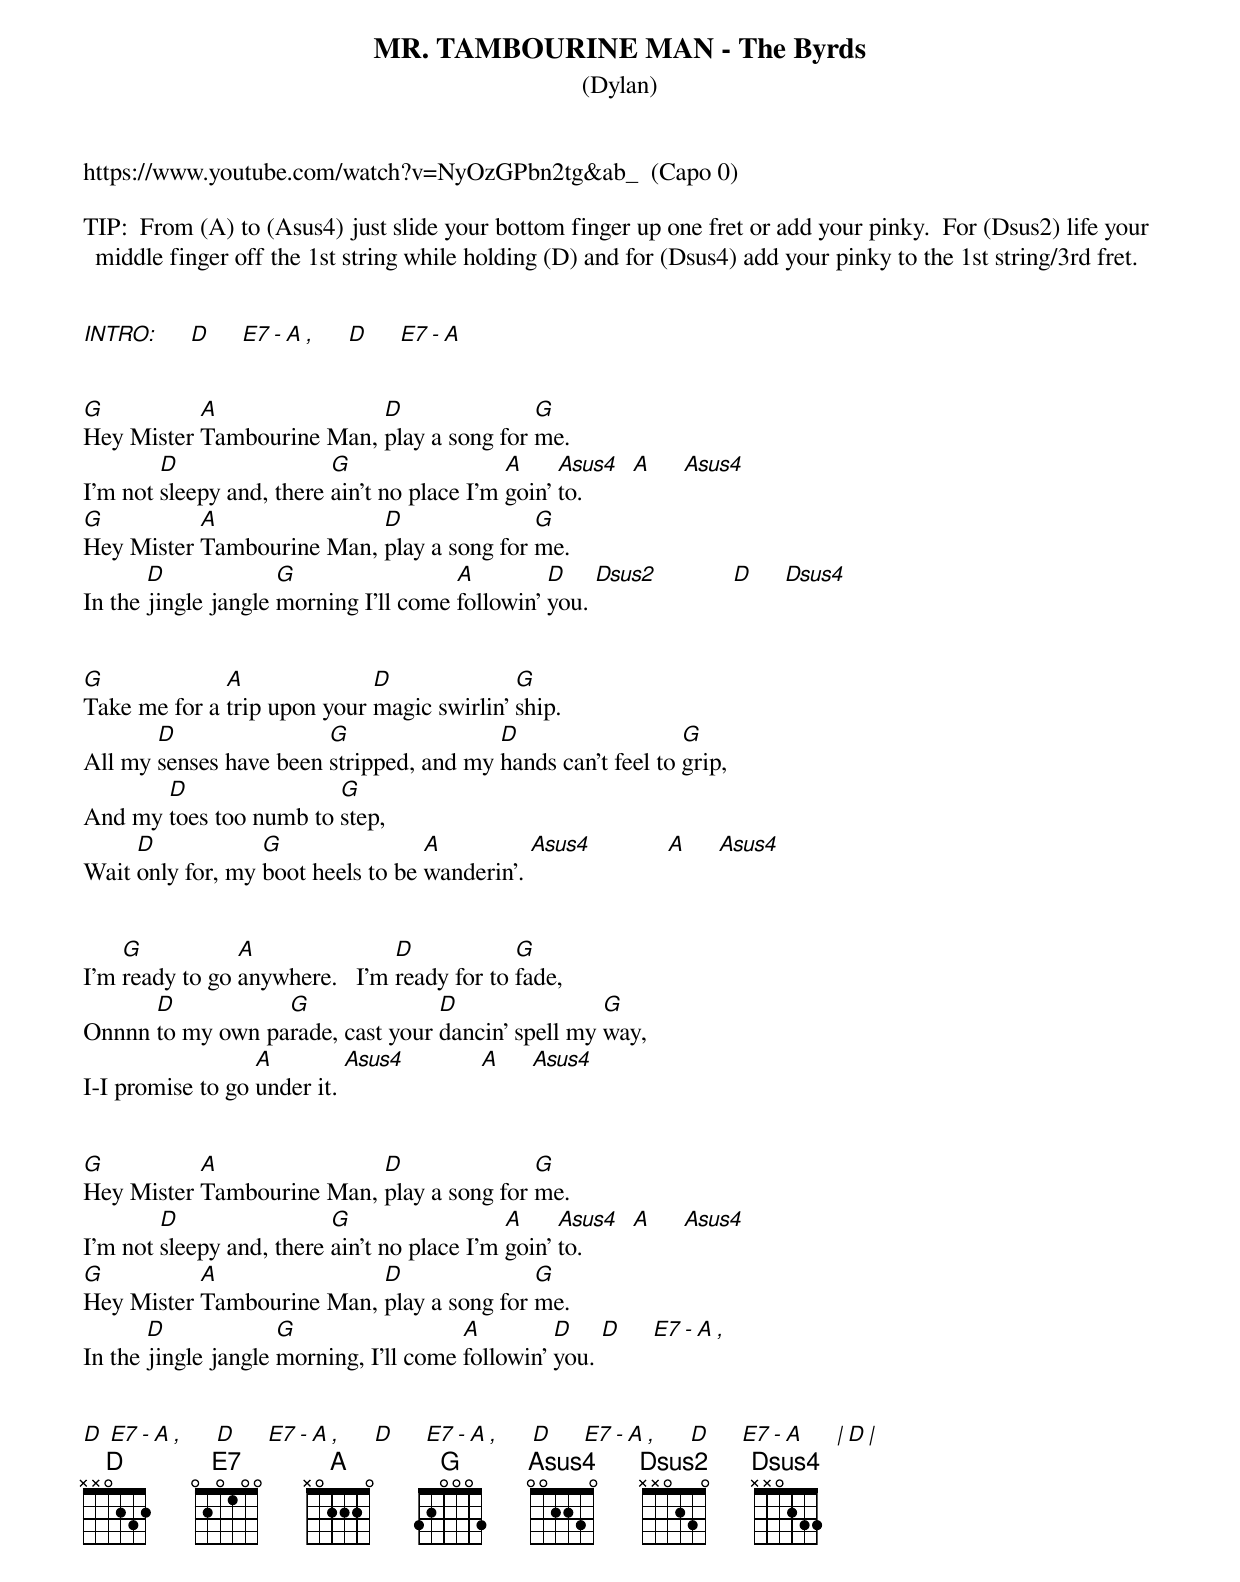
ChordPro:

{define: Asus4 base-fret 1 frets 0 0 2 2 3 0}
{define: Dsus2 base-fret 1 frets x x 0 2 3 0}
{define: Dsus4 base-fret 1 frets x x 0 2 3 3}
{define: E7 base-fret 1 frets 0 2 0 1 0 0}
{t: MR. TAMBOURINE MAN - The Byrds }
{st: (Dylan) }
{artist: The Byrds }
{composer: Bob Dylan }


https://www.youtube.com/watch?v=NyOzGPbn2tg&ab_  (Capo 0)

TIP:  From (A) to (Asus4) just slide your bottom finger up one fret or add your pinky.  For (Dsus2) life your middle finger off the 1st string while holding (D) and for (Dsus4) add your pinky to the 1st string/3rd fret.


[INTRO:]     [D]     [E7][-][A][,]     [D]     [E7][-][A]


[G]Hey Mister [A]Tambourine Man, [D]play a song for [G]me.
I'm not [D]sleepy and, there [G]ain't no place I'm [A]goin' [Asus4]to.        [A]     [Asus4]
[G]Hey Mister [A]Tambourine Man, [D]play a song for [G]me.
In the [D]jingle jangle [G]morning I'll come [A]followin' [D]you. [Dsus2]            [D]     [Dsus4]


[G]Take me for a [A]trip upon your [D]magic swirlin' [G]ship.
All my [D]senses have been [G]stripped, and my [D]hands can't feel to [G]grip,
And my [D]toes too numb to [G]step,
Wait [D]only for, my [G]boot heels to be [A]wanderin'. [Asus4]            [A]     [Asus4]


I'm [G]ready to go [A]anywhere.   I'm [D]ready for to [G]fade,
Onnnn [D]to my own pa[G]rade, cast your [D]dancin' spell my [G]way,
I-I promise to go [A]under it. [Asus4]            [A]     [Asus4]


[G]Hey Mister [A]Tambourine Man, [D]play a song for [G]me.
I'm not [D]sleepy and, there [G]ain't no place I'm [A]goin' [Asus4]to.        [A]     [Asus4]
[G]Hey Mister [A]Tambourine Man, [D]play a song for [G]me.
In the [D]jingle jangle [G]morning, I'll come [A]followin' [D]you. [D]     [E7][-][A][,]


[D] [E7][-][A][,]     [D]     [E7][-][A][,]     [D]     [E7][-][A][,]     [D]     [E7][-][A][,]     [D]     [E7][-][A]     [|][D][|]
